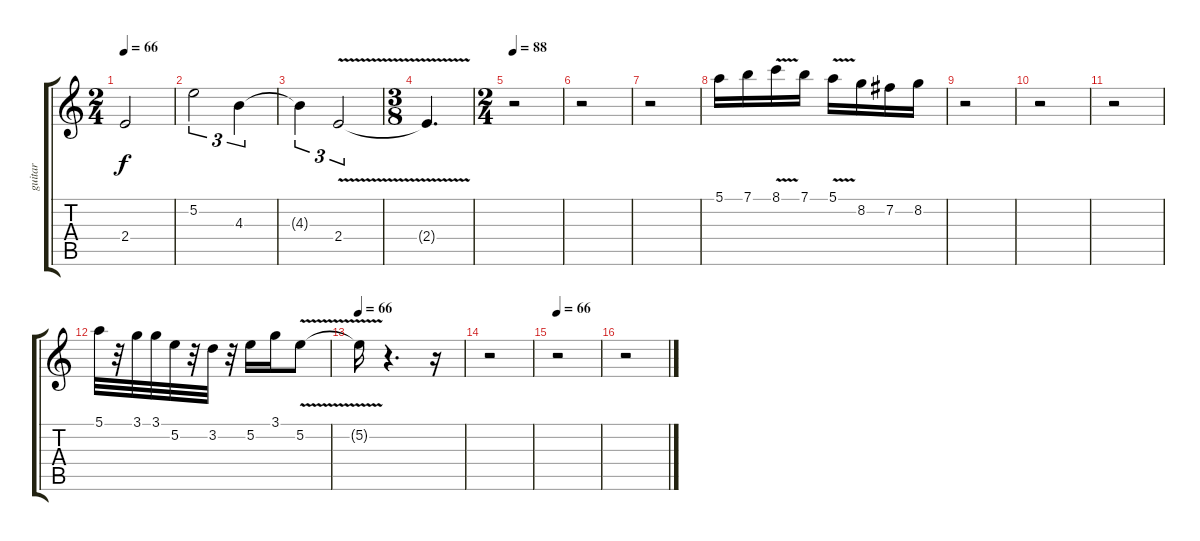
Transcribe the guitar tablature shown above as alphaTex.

\track ("guitar    solo   two" "guitar    ") {instrument overdrivenguitar}
\staff {score tabs}
\tuning (E4 B3 G3 D3 A2 E2) {hide}
\ts (2 4)
\tempo 66
\clef g2
\ks c
2.4{t}.2{dy f} |
5.2.2{tu (3 2)} 4.3.4{tu (3 2)} |
4.3{t}.4{tu (3 2)} 2.4{v}.2{tu (3 2)} |
\ts (3 8)
2.4{t}.4{d} |
\ts (2 4)
\tempo 88
r.2 |
r.2 |
r.2 |
5.1.16 7.1.16 8.1{v}.16 7.1.16 5.1{v}.16 8.2.16 7.2.16 8.2.16 |
r.2 |
r.2 |
r.2 |
5.1.32 r.32 3.1.32 3.1.32 5.2.32 r.32 3.2.32 r.32 5.2.16 3.1.16 5.2{v}.8 |
\tempo 66
5.2{t}.16 r.4{d} r.16 |
r.2 |
\tempo 66
r.2 |
r.2
